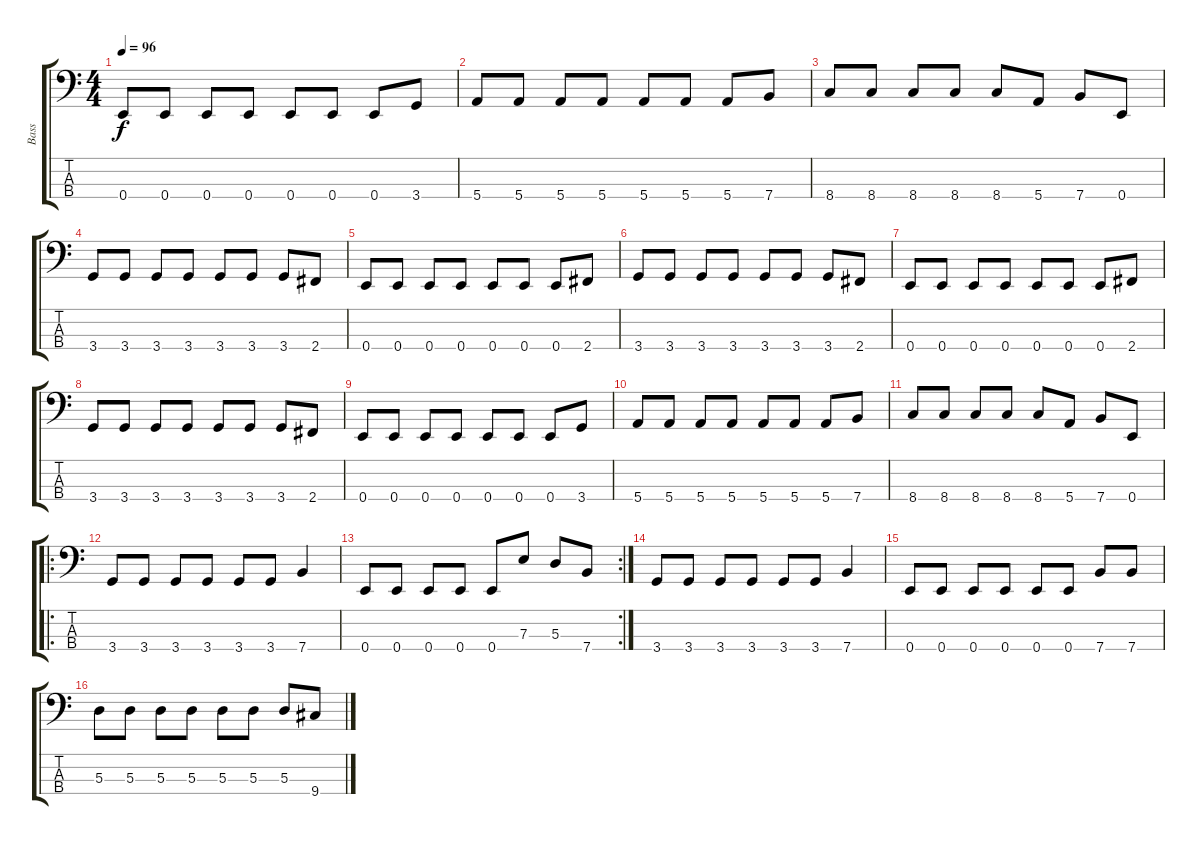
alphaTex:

\track ("Bass" "Bass") {instrument electricbasspick}
\staff {score tabs}
\tuning (G2 D2 A1 E1) {hide}
\ts (4 4)
\tempo 96
\clef f4
\ks c
0.4.8{dy f} 0.4.8 0.4.8 0.4.8 0.4.8 0.4.8 0.4.8 3.4.8 |
5.4.8 5.4.8 5.4.8 5.4.8 5.4.8 5.4.8 5.4.8 7.4.8 |
8.4.8 8.4.8 8.4.8 8.4.8 8.4.8 5.4.8 7.4.8 0.4.8 |
3.4.8 3.4.8 3.4.8 3.4.8 3.4.8 3.4.8 3.4.8 2.4.8 |
0.4.8 0.4.8 0.4.8 0.4.8 0.4.8 0.4.8 0.4.8 2.4.8 |
3.4.8 3.4.8 3.4.8 3.4.8 3.4.8 3.4.8 3.4.8 2.4.8 |
0.4.8 0.4.8 0.4.8 0.4.8 0.4.8 0.4.8 0.4.8 2.4.8 |
3.4.8 3.4.8 3.4.8 3.4.8 3.4.8 3.4.8 3.4.8 2.4.8 |
0.4.8 0.4.8 0.4.8 0.4.8 0.4.8 0.4.8 0.4.8 3.4.8 |
5.4.8 5.4.8 5.4.8 5.4.8 5.4.8 5.4.8 5.4.8 7.4.8 |
8.4.8 8.4.8 8.4.8 8.4.8 8.4.8 5.4.8 7.4.8 0.4.8 |
\ro
3.4.8 3.4.8 3.4.8 3.4.8 3.4.8 3.4.8 7.4.4 |
\rc 2
0.4.8 0.4.8 0.4.8 0.4.8 0.4.8 7.3.8 5.3.8 7.4.8 |
3.4.8 3.4.8 3.4.8 3.4.8 3.4.8 3.4.8 7.4.4 |
0.4.8 0.4.8 0.4.8 0.4.8 0.4.8 0.4.8 7.4.8 7.4.8 |
5.3.8 5.3.8 5.3.8 5.3.8 5.3.8 5.3.8 5.3.8 9.4.8
